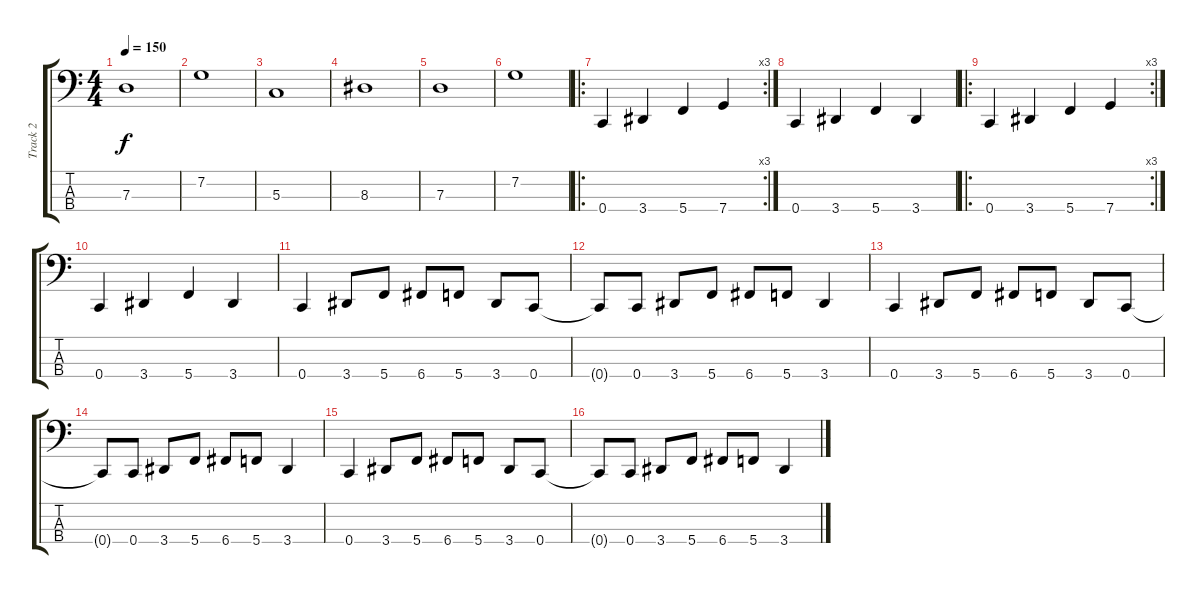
\track ("Track 2" "Track 2") {instrument fretlessbass}
\staff {score tabs}
\tuning (F2 C2 G1 C1) {hide}
\ts (4 4)
\tempo 150
\clef f4
\ks c
7.3.1{dy f} |
7.2.1 |
5.3.1 |
8.3.1 |
7.3.1 |
7.2.1 |
\ro
\rc 3
0.4.4 3.4.4 5.4.4 7.4.4 |
0.4.4 3.4.4 5.4.4 3.4.4 |
\ro
\rc 3
0.4.4 3.4.4 5.4.4 7.4.4 |
0.4.4 3.4.4 5.4.4 3.4.4 |
0.4.4 3.4.8 5.4.8 6.4.8 5.4.8 3.4.8 0.4.8 |
0.4{t}.8 0.4.8 3.4.8 5.4.8 6.4.8 5.4.8 3.4.4 |
0.4.4 3.4.8 5.4.8 6.4.8 5.4.8 3.4.8 0.4.8 |
0.4{t}.8 0.4.8 3.4.8 5.4.8 6.4.8 5.4.8 3.4.4 |
0.4.4 3.4.8 5.4.8 6.4.8 5.4.8 3.4.8 0.4.8 |
0.4{t}.8 0.4.8 3.4.8 5.4.8 6.4.8 5.4.8 3.4.4
